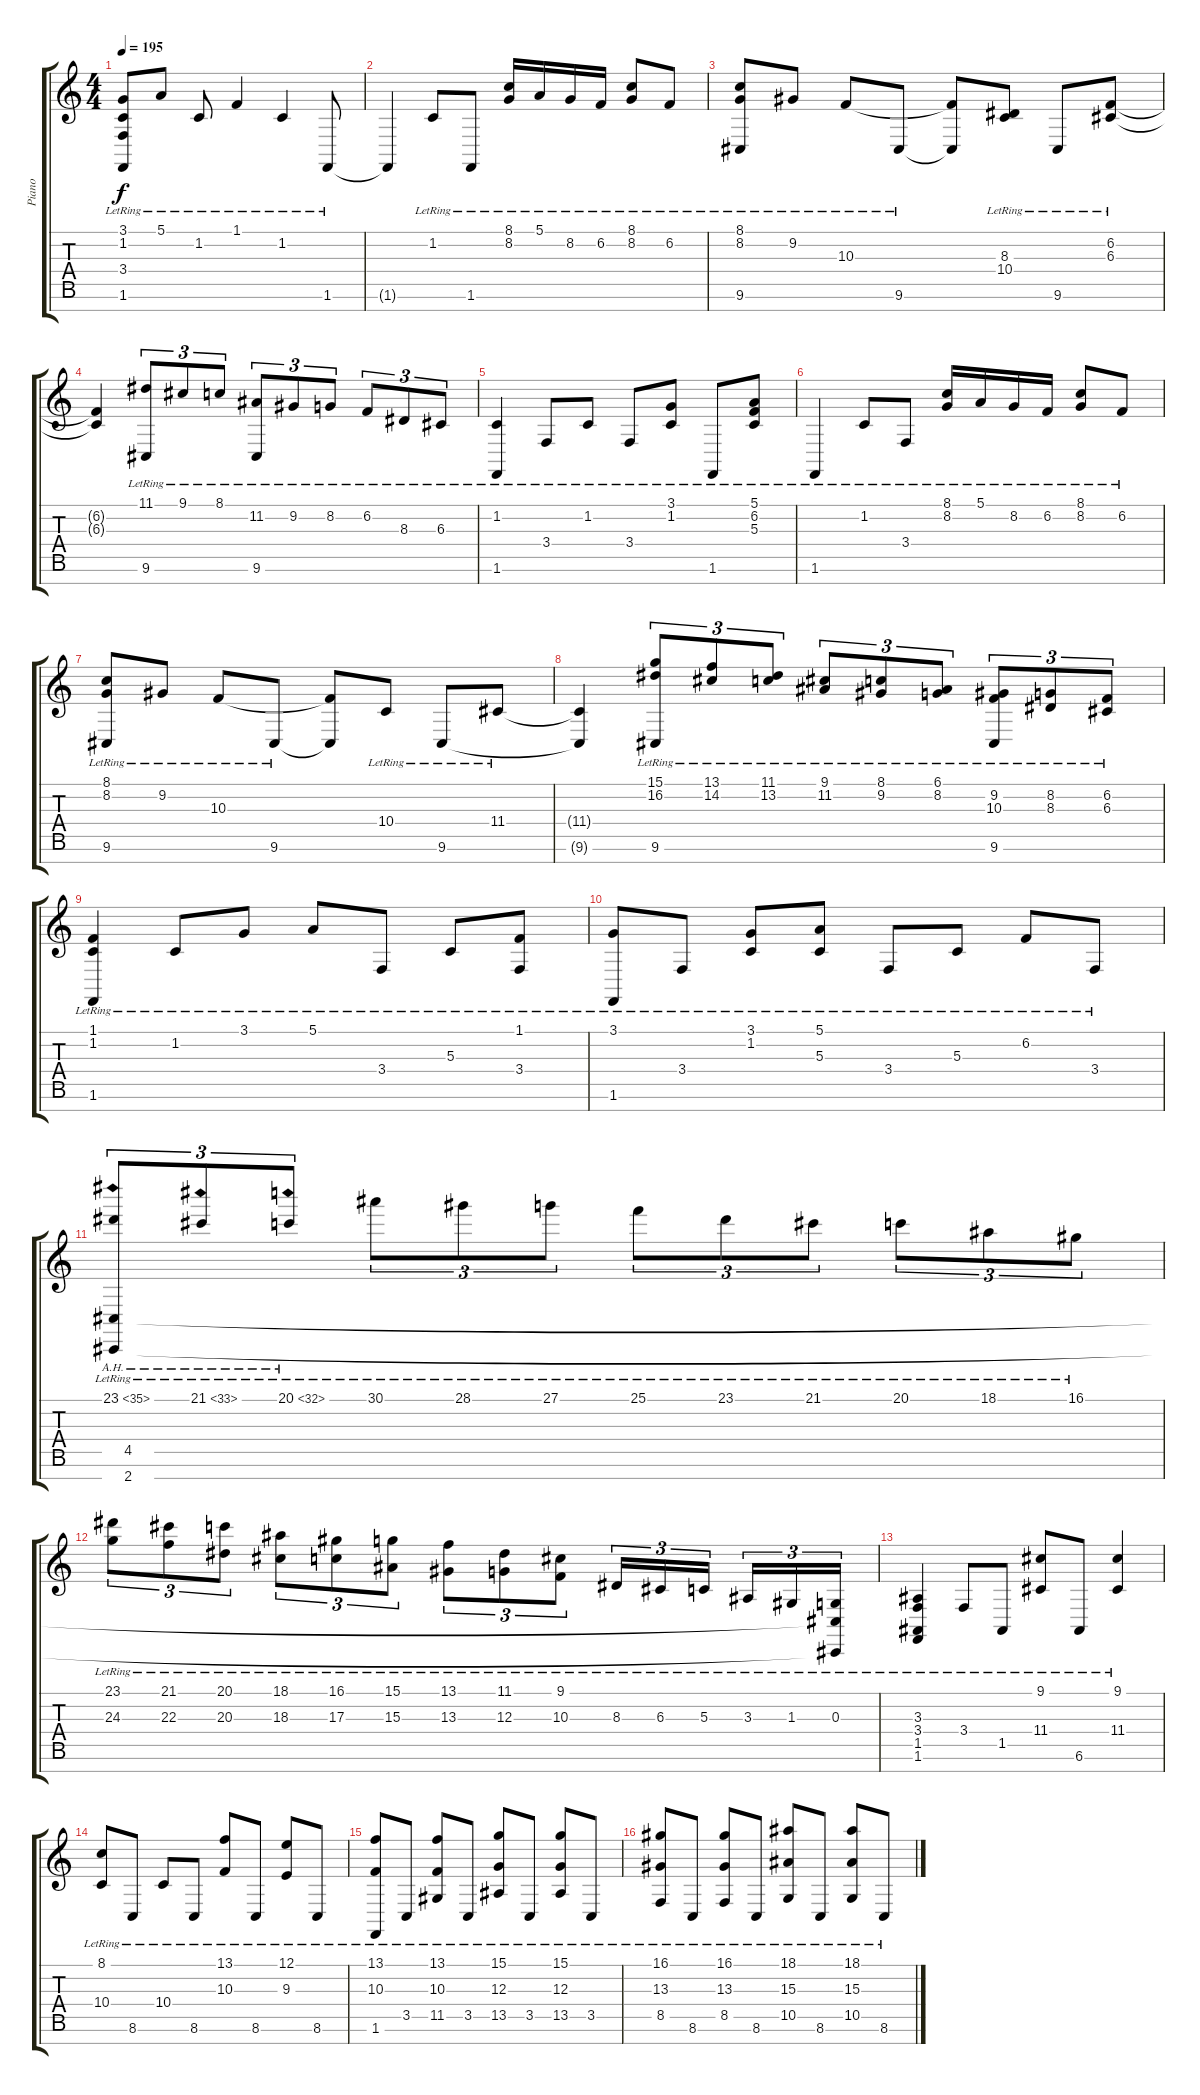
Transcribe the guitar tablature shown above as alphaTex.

\track ("Piano" "Piano") {instrument brightacousticpiano}
\staff {score tabs}
\tuning (E4 B3 G3 D3 A2 E2 B1) {hide}
\ts (4 4)
\tempo 195
\tempo 140
\tempo 195
\clef g2
\ks c
(3.1{lr} 1.2{lr} 3.4{lr} 1.6{lr}).8{dy f instrument brightacousticpiano} 5.1{lr}.8 1.2{lr}.8 1.1{lr}.4 1.2{lr}.4 1.6{lr}.8 |
1.6{t}.4 1.2{lr}.8 1.6{lr}.8 (8.1{lr} 8.2{lr}).16 5.1{lr}.16 8.2{lr}.16 6.2{lr}.16 (8.1{lr} 8.2{lr}).8 6.2{lr}.8 |
(8.1{lr} 8.2{lr} 9.6{lr}).8 9.2{lr}.8 10.3{lr}.8 9.6{lr}.8 (10.3{t} 9.6{t}).8 (8.3{lr} 10.4{lr}).8 9.6{lr}.8 (6.2{lr} 6.3{lr}).8 |
(6.2{t} 6.3{t}).4 (11.1{lr} 9.6{lr}).8{tu (3 2)} 9.1{lr}.8{tu (3 2)} 8.1{lr}.8{tu (3 2)} (11.2{lr} 9.6{lr}).8{tu (3 2)} 9.2{lr}.8{tu (3 2)} 8.2{lr}.8{tu (3 2)} 6.2{lr}.8{tu (3 2)} 8.3{lr}.8{tu (3 2)} 6.3{lr}.8{tu (3 2)} |
(1.2{lr} 1.6{lr}).4 3.4{lr}.8 1.2{lr}.8 3.4{lr}.8 (3.1{lr} 1.2{lr}).8 1.6{lr}.8 (5.1{lr} 6.2{lr} 5.3{lr}).8 |
1.6{lr}.4 1.2{lr}.8 3.4{lr}.8 (8.1{lr} 8.2{lr}).16 5.1{lr}.16 8.2{lr}.16 6.2{lr}.16 (8.1{lr} 8.2{lr}).8 6.2{lr}.8 |
(8.1{lr} 8.2{lr} 9.6{lr}).8 9.2{lr}.8 10.3{lr}.8 9.6{lr}.8 (10.3{t} 9.6{t}).8 10.4{lr}.8 9.6{lr}.8 11.4{lr}.8 |
(11.4{t} 9.6{t}).4 (15.1{lr} 16.2{lr} 9.6{lr}).8{tu (3 2)} (13.1{lr} 14.2{lr}).8{tu (3 2)} (11.1{lr} 13.2{lr}).8{tu (3 2)} (9.1{lr} 11.2{lr}).8{tu (3 2)} (8.1{lr} 9.2{lr}).8{tu (3 2)} (6.1{lr} 8.2{lr}).8{tu (3 2)} (9.2{lr} 10.3{lr} 9.6{lr}).8{tu (3 2)} (8.2{lr} 8.3{lr}).8{tu (3 2)} (6.2{lr} 6.3{lr}).8{tu (3 2)} |
(1.1{lr} 1.2{lr} 1.6{lr}).4 1.2{lr}.8 3.1{lr}.8 5.1{lr}.8 3.4{lr}.8 5.3{lr}.8 (1.1{lr} 3.4{lr}).8 |
(3.1{lr} 1.6{lr}).8 3.4{lr}.8 (3.1{lr} 1.2{lr}).8 (5.1{lr} 5.3{lr}).8 3.4{lr}.8 5.3{lr}.8 6.2{lr}.8 3.4{lr}.8 |
(23.1{ah 12 lr} 4.5{lr} 2.7{lr}).8{tu (3 2)} 21.1{ah 12 lr}.8{tu (3 2)} 20.1{ah 12 lr}.8{tu (3 2)} 30.1{lr}.8{tu (3 2)} 28.1{lr}.8{tu (3 2)} 27.1{lr}.8{tu (3 2)} 25.1{lr}.8{tu (3 2)} 23.1{lr}.8{tu (3 2)} 21.1{lr}.8{tu (3 2)} 20.1{lr}.8{tu (3 2)} 18.1{lr}.8{tu (3 2)} 16.1{lr}.8{tu (3 2)} |
(23.1{lr} 24.3{lr}).8{tu (3 2)} (21.1{lr} 22.3{lr}).8{tu (3 2)} (20.1{lr} 20.3{lr}).8{tu (3 2)} (18.1{lr} 18.3{lr}).8{tu (3 2)} (16.1{lr} 17.3{lr}).8{tu (3 2)} (15.1{lr} 15.3{lr}).8{tu (3 2)} (13.1{lr} 13.3{lr}).8{tu (3 2)} (11.1{lr} 12.3{lr}).8{tu (3 2)} (9.1{lr} 10.3{lr}).8{tu (3 2)} 8.3{lr}.16{tu (3 2)} 6.3{lr}.16{tu (3 2)} 5.3{lr}.16{tu (3 2)} 3.3{lr}.16{tu (3 2)} 1.3{lr}.16{tu (3 2)} (0.3{lr} 4.5{t} 2.7{t}).16{tu (3 2)} |
(3.3{lr} 3.4{lr} 1.5{lr} 1.6{lr}).4 3.4{lr}.8 1.5{lr}.8 (9.1{lr} 11.4{lr}).8 6.6{lr}.8 (9.1{lr} 11.4{lr}).4 |
(8.1{lr} 10.4{lr}).8 8.6{lr}.8 10.4{lr}.8 8.6{lr}.8 (13.1{lr} 10.3{lr}).8 8.6{lr}.8 (12.1{lr} 9.3{lr}).8 8.6{lr}.8 |
(13.1{lr} 10.3{lr} 1.6{lr}).8 3.5{lr}.8 (13.1{lr} 10.3{lr} 11.5{lr}).8 3.5{lr}.8 (15.1{lr} 12.3{lr} 13.5{lr}).8 3.5{lr}.8 (15.1{lr} 12.3{lr} 13.5{lr}).8 3.5{lr}.8 |
(16.1{lr} 13.3{lr} 8.5{lr}).8 8.6{lr}.8 (16.1{lr} 13.3{lr} 8.5{lr}).8 8.6{lr}.8 (18.1{lr} 15.3{lr} 10.5{lr}).8 8.6{lr}.8 (18.1{lr} 15.3{lr} 10.5{lr}).8 8.6{lr}.8
